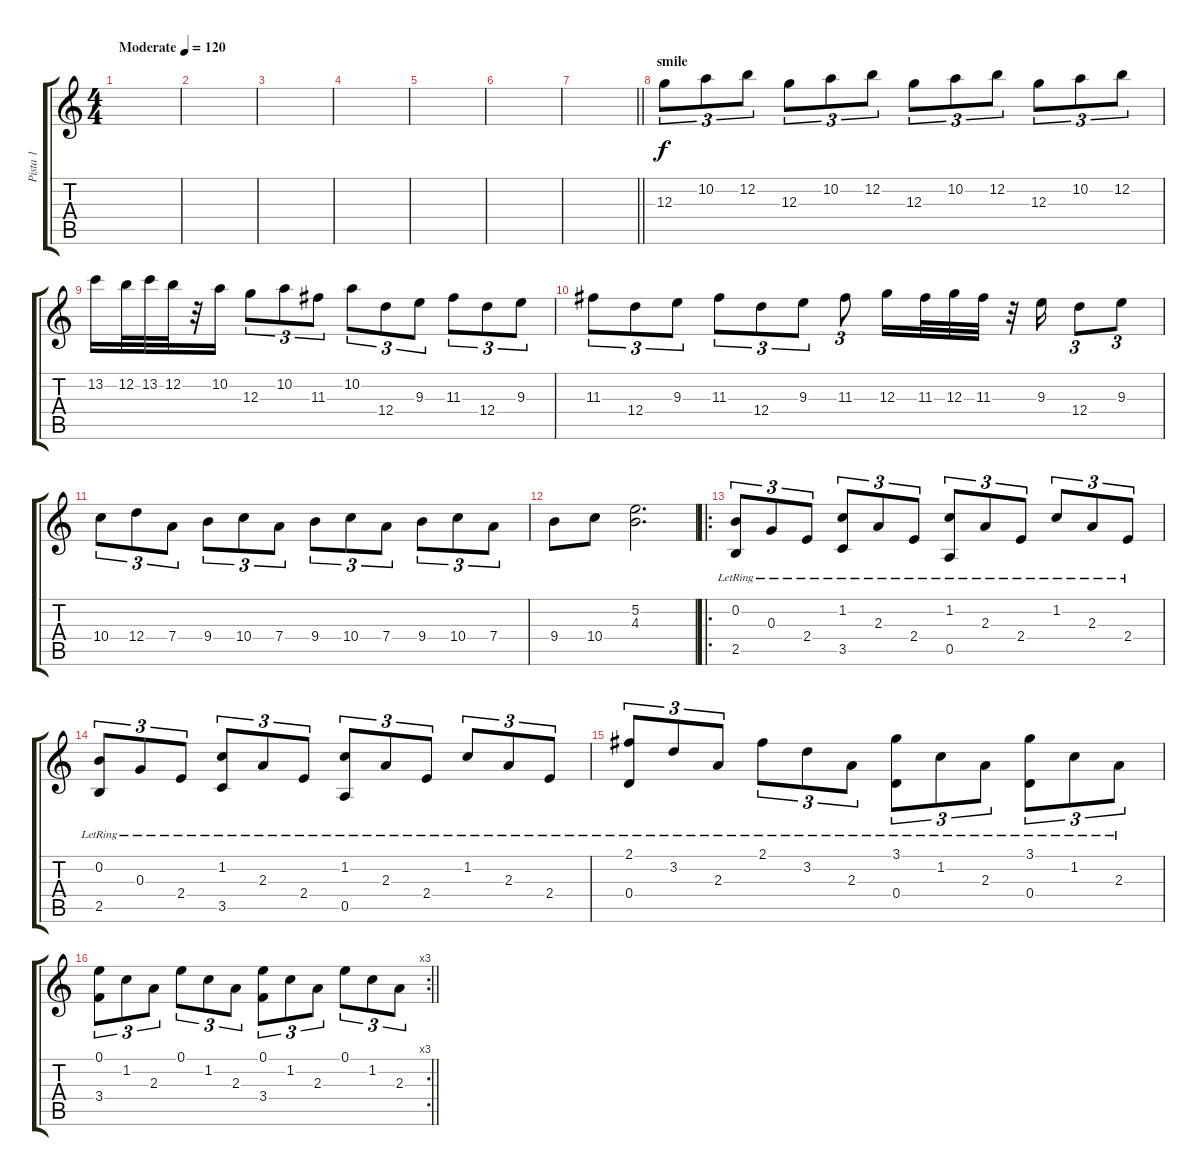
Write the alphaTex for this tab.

\track ("Pista 1" "Pista 1") {instrument acousticguitarsteel}
\staff {score tabs}
\tuning (E4 B3 G3 D3 A2 E2) {hide}
\ts (4 4)
\tempo (120 "Moderate")
\clef g2
\ks c
|
|
|
|
|
|
\barLineRight lightlight
|
\section ("" "smile")
12.3.8{tu (3 2)} 10.2.8{tu (3 2)} 12.2.8{tu (3 2)} 12.3.8{tu (3 2)} 10.2.8{tu (3 2)} 12.2.8{tu (3 2)} 12.3.8{tu (3 2)} 10.2.8{tu (3 2)} 12.2.8{tu (3 2)} 12.3.8{tu (3 2)} 10.2.8{tu (3 2)} 12.2.8{tu (3 2)} |
13.2.16 12.2.32 13.2.32 12.2.32 r.32 10.2.16 12.3.8{tu (3 2)} 10.2.8{tu (3 2)} 11.3.8{tu (3 2)} 10.2.8{tu (3 2)} 12.4.8{tu (3 2)} 9.3.8{tu (3 2)} 11.3.8{tu (3 2)} 12.4.8{tu (3 2)} 9.3.8{tu (3 2)} |
11.3.8{tu (3 2)} 12.4.8{tu (3 2)} 9.3.8{tu (3 2)} 11.3.8{tu (3 2)} 12.4.8{tu (3 2)} 9.3.8{tu (3 2)} 11.3.8{tu (3 2)} 12.3.16 11.3.32 12.3.32 11.3.32 r.32 9.3.16 12.4.8{tu (3 2)} 9.3.8{tu (3 2)} |
10.4.8{tu (3 2)} 12.4.8{tu (3 2)} 7.4.8{tu (3 2)} 9.4.8{tu (3 2)} 10.4.8{tu (3 2)} 7.4.8{tu (3 2)} 9.4.8{tu (3 2)} 10.4.8{tu (3 2)} 7.4.8{tu (3 2)} 9.4.8{tu (3 2)} 10.4.8{tu (3 2)} 7.4.8{tu (3 2)} |
9.4.8 10.4.8 (5.2 4.3).2{d} |
\ro
(0.2{lr} 2.5{lr}).8{tu (3 2)} 0.3{lr}.8{tu (3 2)} 2.4{lr}.8{tu (3 2)} (1.2{lr} 3.5{lr}).8{tu (3 2)} 2.3{lr}.8{tu (3 2)} 2.4{lr}.8{tu (3 2)} (1.2{lr} 0.5{lr}).8{tu (3 2)} 2.3{lr}.8{tu (3 2)} 2.4{lr}.8{tu (3 2)} 1.2{lr}.8{tu (3 2)} 2.3{lr}.8{tu (3 2)} 2.4{lr}.8{tu (3 2)} |
(0.2{lr} 2.5{lr}).8{tu (3 2)} 0.3{lr}.8{tu (3 2)} 2.4{lr}.8{tu (3 2)} (1.2{lr} 3.5{lr}).8{tu (3 2)} 2.3{lr}.8{tu (3 2)} 2.4{lr}.8{tu (3 2)} (1.2{lr} 0.5{lr}).8{tu (3 2)} 2.3{lr}.8{tu (3 2)} 2.4{lr}.8{tu (3 2)} 1.2{lr}.8{tu (3 2)} 2.3{lr}.8{tu (3 2)} 2.4{lr}.8{tu (3 2)} |
(2.1{lr} 0.4{lr}).8{tu (3 2)} 3.2{lr}.8{tu (3 2)} 2.3{lr}.8{tu (3 2)} 2.1{lr}.8{tu (3 2)} 3.2{lr}.8{tu (3 2)} 2.3{lr}.8{tu (3 2)} (3.1{lr} 0.4{lr}).8{tu (3 2)} 1.2{lr}.8{tu (3 2)} 2.3{lr}.8{tu (3 2)} (3.1{lr} 0.4{lr}).8{tu (3 2)} 1.2{lr}.8{tu (3 2)} 2.3{lr}.8{tu (3 2)} |
\rc 3
\barLineRight lightlight
(0.1 3.4).8{tu (3 2)} 1.2.8{tu (3 2)} 2.3.8{tu (3 2)} 0.1.8{tu (3 2)} 1.2.8{tu (3 2)} 2.3.8{tu (3 2)} (0.1 3.4).8{tu (3 2)} 1.2.8{tu (3 2)} 2.3.8{tu (3 2)} 0.1.8{tu (3 2)} 1.2.8{tu (3 2)} 2.3.8{tu (3 2)}
